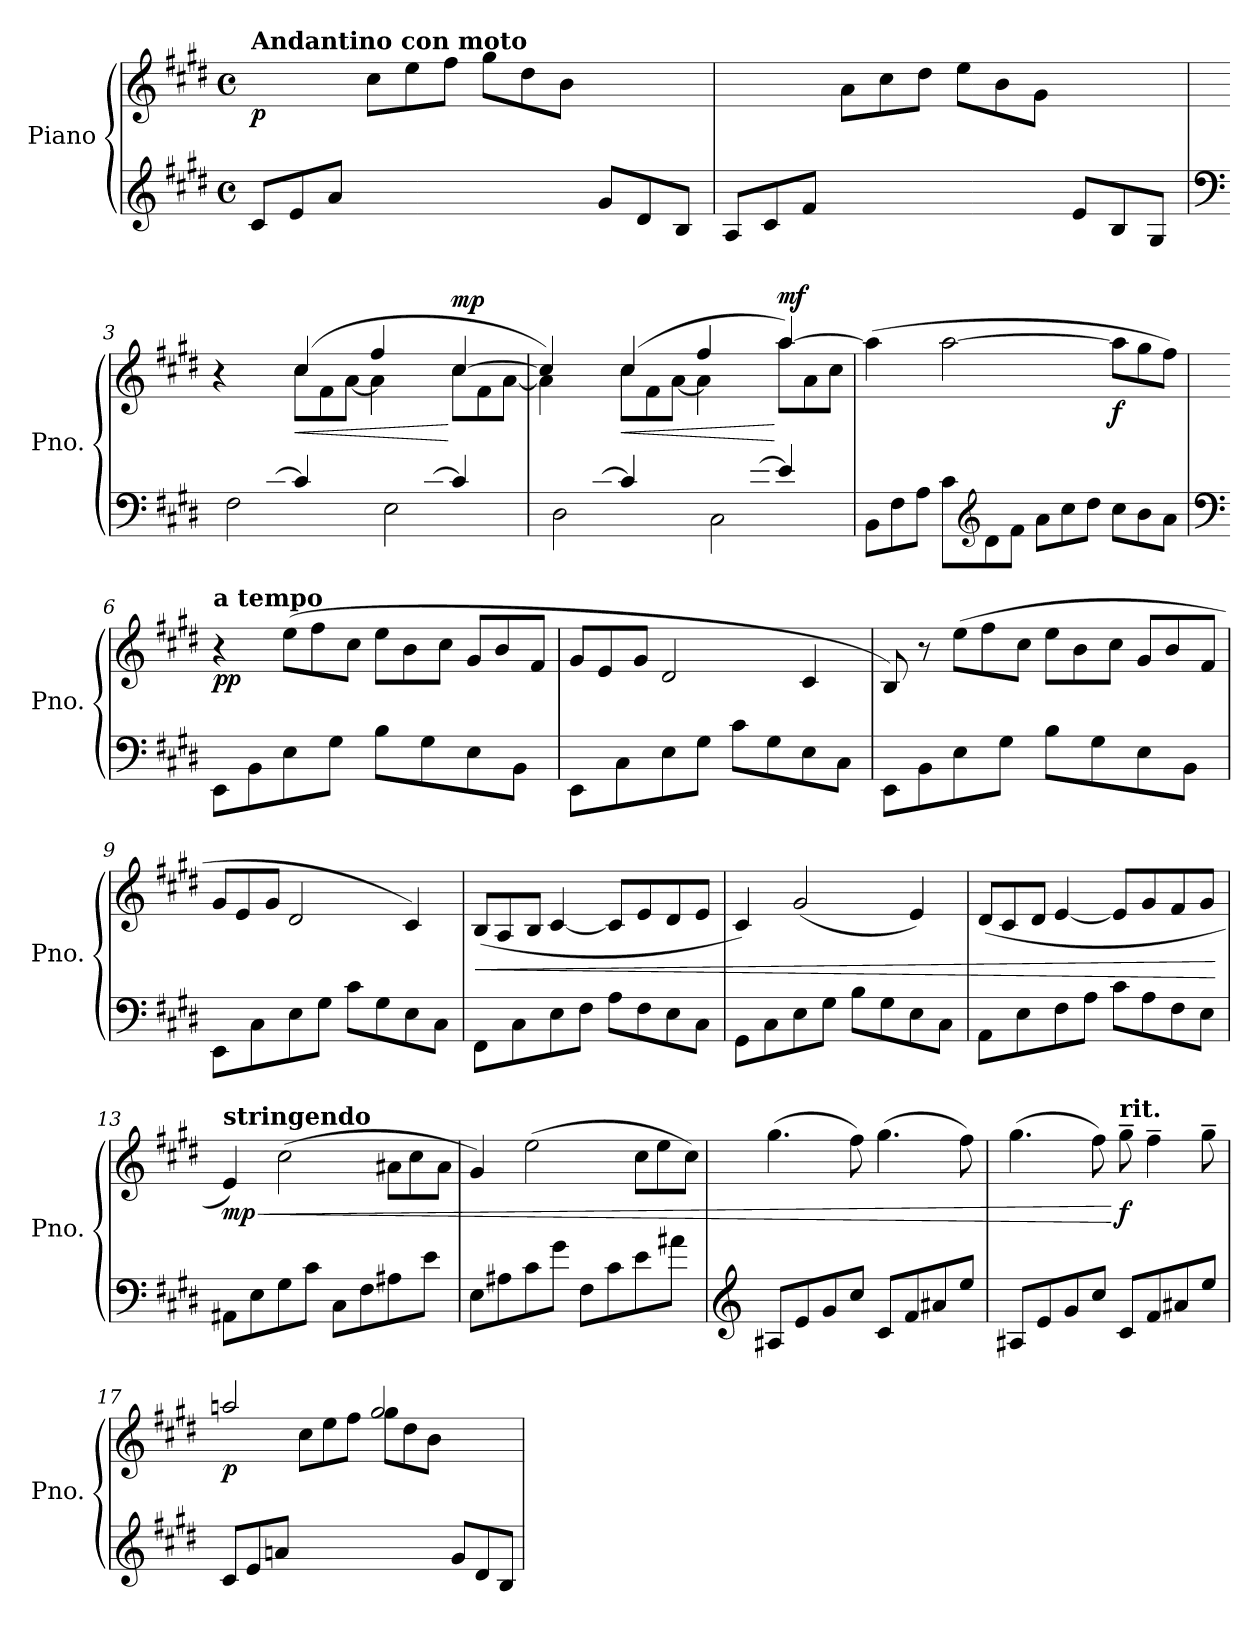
**kern	**kern	**dynam
*part1	*part1	*part1
*staff2	*staff1	*staff1/2
*I"Piano	*	*
*I'Pno.	*	*
*clefG2	*clefG2	*
*k[f#c#g#d#]	*k[f#c#g#d#]	*
*M4/4	*M4/4	*
*met(c)	*met(c)	*
*Xtuplet	*	*
=1	=1	=1
*^	*	*
!	!	!LO:TX:a:B:t=Andantino con moto	!
!	!	!	!LO:DY:b
12c#/L	1ryy	4ryy	p
12e/	.	.	.
12a/J	.	.	.
*	*	*Xtuplet	*
2ryy	.	12cc#\L	.
.	.	12ee\	.
.	.	12ff#\J	.
.	.	12gg#\L	.
.	.	12dd#\	.
.	.	12b\J	.
12g#/L	.	4ryy	.
12d#/	.	.	.
12B/J	.	.	.
=2	=2	=2	=2
12A/L	1ryy	4ryy	.
12c#/	.	.	.
12f#/J	.	.	.
2ryy	.	12a\L	.
.	.	12cc#\	.
.	.	12dd#\J	.
.	.	12ee\L	.
.	.	12b\	.
.	.	12g#\J	.
12e/L	.	4ryy	.
12B/	.	.	.
12G#/J	.	.	.
=3	=3	=3	=3
*clefF4	*	*	*
*	*	*^	*
12F#/Lyy	2F#\	4r	4rgyy	.
12A/	.	.	.	.
[12c#/J	.	.	.	.
!	!	!	!	!LO:HP:b
4c#/]	.	(4cc#/	12cc#\L	<
.	.	.	12f#\	.
.	.	.	([12a\J	.
12E/Lyy	2E\	4ff#/	4a\]	.
12A/	.	.	.	.
[12c#/J	.	.	.	.
!	!	!	!	!LO:DY:n=1:a
4c#/]	.	[4cc#/	12cc#\L	[ mp
.	.	.	12f#\	.
.	.	.	([12a\J	.
!!LO:LB:g=z	!!
=4	=4	=4	=4	=4
12D#/Lyy	2D#\	4cc#/])	4a\]	.
12A/	.	.	.	.
[12c#/J	.	.	.	.
!	!	!	!	!LO:HP:b
4c#/]	.	(4cc#/	12cc#\L	<
.	.	.	12f#\	.
.	.	.	[12a\J	.
12C#/Lyy	2C#\	4ff#/	4a\]	.
12A/	.	.	.	.
[12e/J	.	.	.	.
!	!	!	!	!LO:DY:n=1:a
4e/]	.	[4aa/)	12aa\L	[ mf
.	.	.	12a\	.
.	.	.	12cc#\J	.
*v	*v	*	*	*
*	*v	*v	*
=5	=5	=5
12BB\L	(4aa\]	.
12F#\	.	.
12A\J	.	.
12c#\L	[2aa\	.
*clefG2	*	*
12d#\	.	.
12f#\J	.	.
12a\L	.	.
12cc#\	.	.
12dd#\J	.	.
!	!	!LO:DY:b
12cc#\L	12aa\L]	f
12b\	12gg#\	.
12a\J	12ff#\J)	.
=6	=6	=6
*clefF4	*	*
!	!LO:TX:a:B:t=a tempo	!
!	!	!LO:DY:b
8EE\L	4r	pp
8BB\	.	.
8E\	(12ee\L	.
.	12ff#\	.
8G#\J	.	.
.	12cc#\J	.
8B\L	12ee\L	.
.	12b\	.
8G#\	.	.
.	12cc#\J	.
8E\	12g#/L	.
.	12b/	.
8BB\J	.	.
.	12f#/J	.
=7	=7	=7
8EE\L	12g#/L	.
.	12e/	.
8C#\	.	.
.	12g#/J	.
8E\	2d#/	.
8G#\J	.	.
8c#\L	.	.
8G#\	.	.
8E\	4c#/	.
8C#\J	.	.
!!LO:LB:g=z
=8	=8	=8
8EE\L	8B/)	.
8BB\	8r	.
8E\	(12ee\L	.
.	12ff#\	.
8G#\J	.	.
.	12cc#\J	.
8B\L	12ee\L	.
.	12b\	.
8G#\	.	.
.	12cc#\J	.
8E\	12g#/L	.
.	12b/	.
8BB\J	.	.
.	12f#/J	.
=9	=9	=9
8EE\L	12g#/L	.
.	12e/	.
8C#\	.	.
.	12g#/J	.
8E\	2d#/	.
8G#\J	.	.
8c#\L	.	.
8G#\	.	.
8E\	4c#/)	.
8C#\J	.	.
=10	=10	=10
!	!	!LO:HP:b
8FF#\L	(12B/L	<
.	12A/	.
8C#\	.	.
.	12B/J	.
8E\	[4c#/	.
8F#\J	.	.
8A\L	8c#/L]	.
8F#\	8e/	.
8E\	8d#/	.
8C#\J	8e/J	.
=11	=11	=11
8GG#\L	4c#/)	.
8C#\	.	.
8E\	(2g#/	.
8G#\J	.	.
8B\L	.	.
8G#\	.	.
8E\	4e/)	.
8C#\J	.	.
!!LO:LB:g=z
=12	=12	=12
8AA\L	(12d#/L	.
.	12c#/	.
8E\	.	.
.	12d#/J	.
8F#\	[4e/	.
8A\J	.	.
8c#\L	8e/L]	.
8A\	8g#/	.
8F#\	8f#/	.
8E\J	8g#/J	.
.	.	[
=13	=13	=13
!	!LO:TX:a:B:t=stringendo	!
!	!	!LO:HP:b
!	!	!LO:DY:n=1:b
8AA#X\L	4e/)	< mp
8E\	.	.
8G#\	(2cc#\	.
8c#\J	.	.
8C#\L	.	.
8F#\	.	.
8A#X\	12a#X\L	.
.	12cc#\	.
8e\J	.	.
.	12a#\J	.
=14	=14	=14
8E\L	4g#/)	.
8A#X\	.	.
8c#\	(2ee\	.
8g#\J	.	.
8F#\L	.	.
8c#\	.	.
8e\	12cc#\L	.
.	12ee\	.
8a#X\J	.	.
.	12cc#\J)	.
=15	=15	=15
*clefG2	*	*
8A#X/L	(4.gg#\	.
8e/	.	.
8g#/	.	.
8cc#/J	8ff#\)	.
8c#/L	(4.gg#\	.
8f#/	.	.
8a#X/	.	.
8ee/J	8ff#\)	.
=16	=16	=16
8A#X/L	(4.gg#\	.
8e/	.	.
8g#/	.	.
8cc#/J	8ff#\)	.
!	!LO:TX:a:B:t=rit.	!
!	!	!LO:DY:n=1:b
8c#/L	8gg#~\	[ f
8f#/	4ff#~\	.
8a#X/	.	.
8ee/J	8gg#~\	.
!!LO:PB:g=z
=17	=17	=17
*	*^	*
!	!	!	!LO:DY:b
12c#/L	2aan/	4ryy	p
12e/	.	.	.
12an/J	.	.	.
2ryy	.	12cc#\L	.
.	.	12ee\	.
.	.	12ff#\J	.
.	2gg#/	12gg#\L	.
.	.	12dd#\	.
.	.	12b\J	.
12g#/L	.	4ryy	.
12d#/	.	.	.
12B/J	.	.	.
*	*v	*v	*
=	=	=
*-	*-	*-
